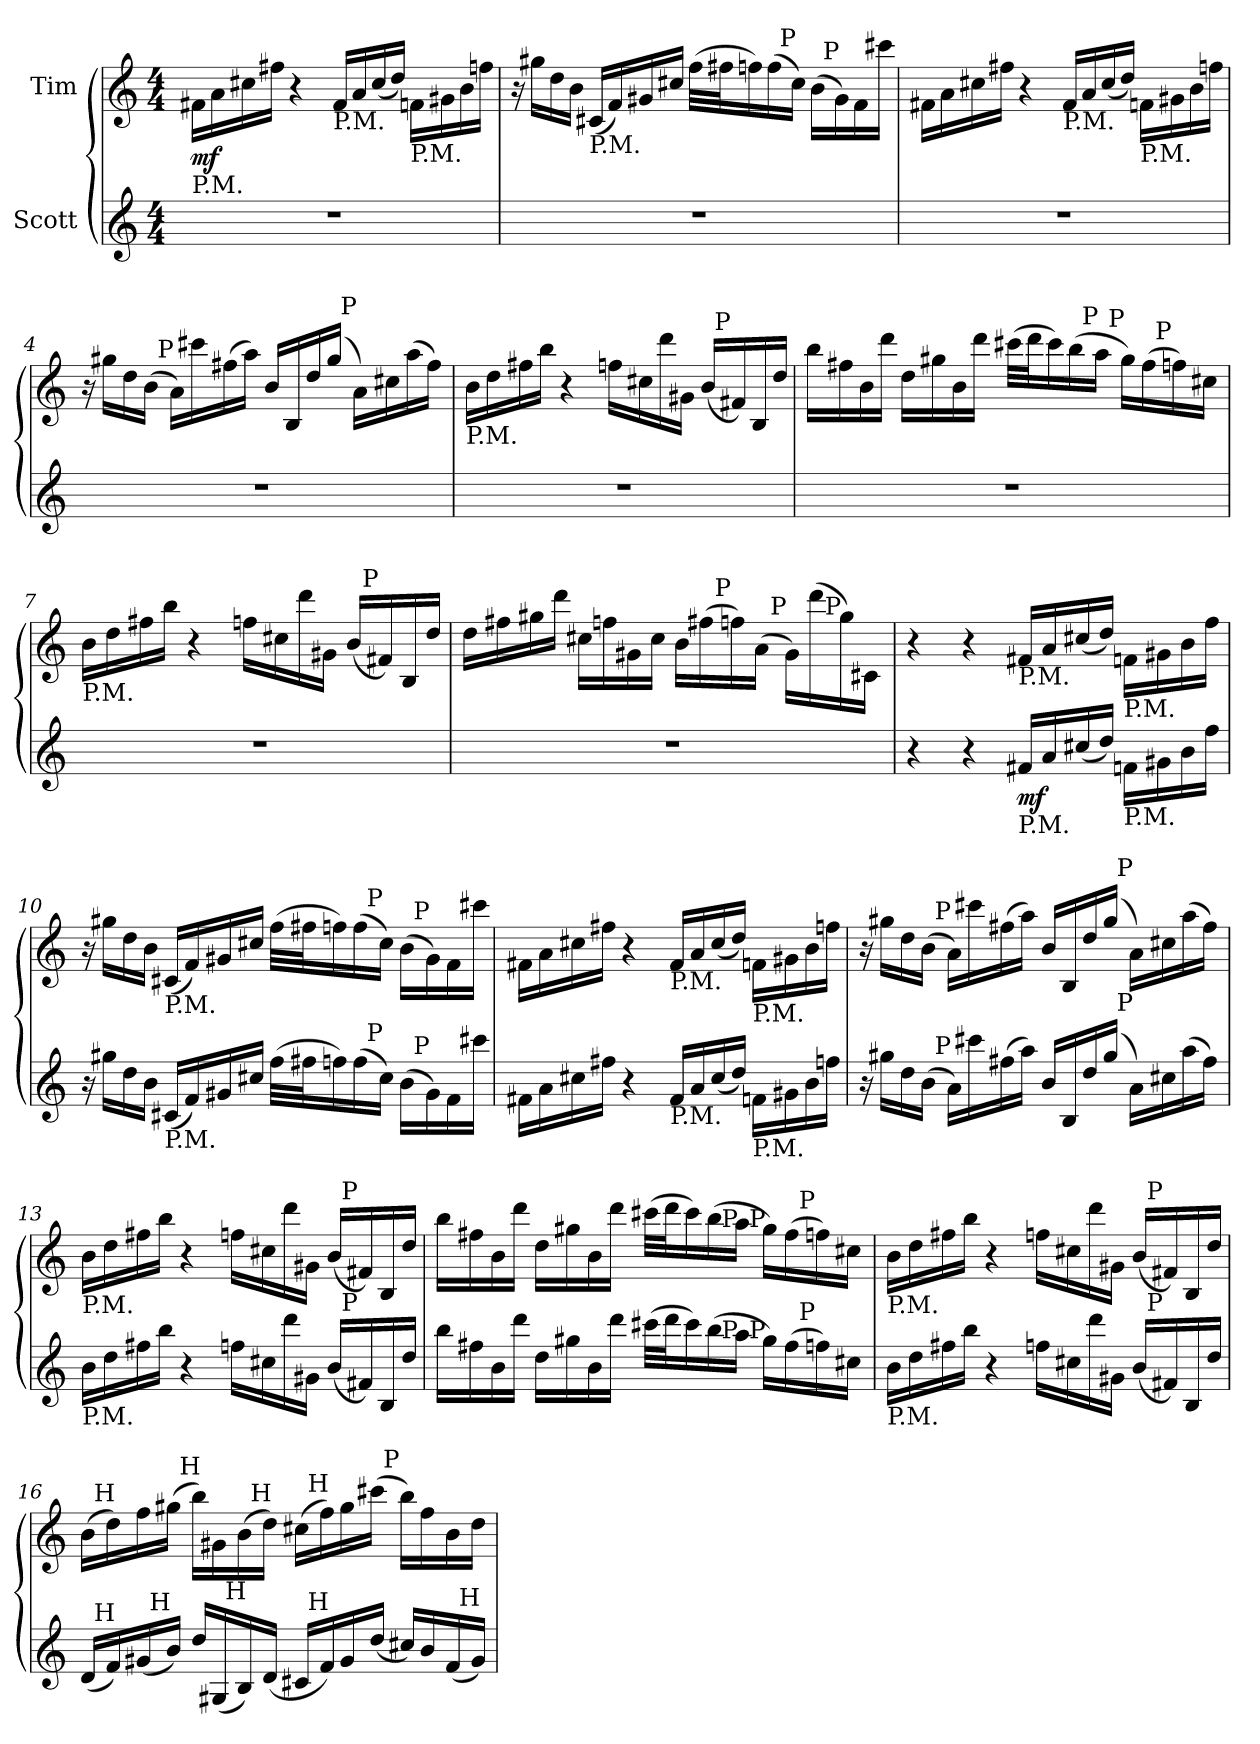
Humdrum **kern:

**kern	**dynam	**kern	**dynam
*part2	*part2	*part1	*part1
*staff2	*staff2	*staff1	*staff1
*I"Scott	*	*I"Tim	*
*clefG2	*	*clefG2	*
*ITrd7c12	*	*ITrd7c12	*
*k[]	*	*k[]	*
*C:	*	*C:	*
*M4/4	*	*M4/4	*
*MM136	*	*MM136	*
=1	=1	=1	=1
!	!	!LO:TX:b:t=P.M.	!
!	!	!	!LO:DY:b
1r	.	16F#X\LL	mf
.	.	16A\	.
.	.	16c#X\	.
.	.	16f#X\JJ	.
.	.	4r	.
!	!	!LO:TX:b:t=P.M.	!
.	.	16F#/LL	.
.	.	16A/	.
.	.	(16c#/	.
.	.	16d/JJ)	.
!	!	!LO:TX:b:t=P.M.	!
.	.	16Fn\LL	.
.	.	16G#X\	.
.	.	16B\	.
.	.	16fn\JJ	.
=2	=2	=2	=2
*	*	*^	*
*	*	*	*^	*
1r	.	16r	2ryy	2ryy	.
.	.	16g#X\LL	.	.	.
.	.	16d\	.	.	.
.	.	16B\JJ	.	.	.
!	!	!LO:TX:b:t=P.M.	!	!	!
.	.	(16C#X/LL	.	.	.
.	.	16F/)	.	.	.
.	.	16G#X/	.	.	.
.	.	16c#X/JJ	.	.	.
.	.	(32f\LLL	8ryy	4ryy	.
.	.	32f#X\J	.	.	.
.	.	16fn\)	.	.	.
.	.	(16f\	32ryy	.	.
!	!	!	!LO:TX:a:t=P	!	!
.	.	.	4ryy	.	.
.	.	16c#\JJ)	.	.	.
.	.	(16B\LL	.	32ryy	.
!	!	!	!	!LO:TX:a:t=P	!
.	.	.	.	8..ryy	.
.	.	16G#\)	.	.	.
.	.	16F\	.	.	.
.	.	.	16.ryy	.	.
.	.	16cc#X\JJ	.	.	.
!!LO:LB:g=z
=3	=3	=3	=3	=3	=3
!	!	!LO:TX:b:t=P.M.	!	!	!
*	*	*v	*v	*v	*
1r	.	16F#X\LL	.
.	.	16A\	.
.	.	16c#X\	.
.	.	16f#X\JJ	.
.	.	4r	.
!	!	!LO:TX:b:t=P.M.	!
.	.	16F#/LL	.
.	.	16A/	.
.	.	(16c#/	.
.	.	16d/JJ)	.
!	!	!LO:TX:b:t=P.M.	!
.	.	16Fn\LL	.
.	.	16G#X\	.
.	.	16B\	.
.	.	16fn\JJ	.
=4	=4	=4	=4
*	*	*^	*
1r	.	16r	8..ryy	.
.	.	16g#X\LL	.	.
.	.	16d\	.	.
.	.	(16B\JJ	.	.
!	!	!	!LO:TX:a:t=P	!
.	.	.	2ryy	.
.	.	16A\LL)	.	.
.	.	16cc#X\	.	.
.	.	(16f#X\	.	.
.	.	16a\JJ)	.	.
.	.	16B/LL	.	.
.	.	16BB/	.	.
.	.	16d/	.	.
.	.	(16g#/JJ	.	.
!	!	!	!LO:TX:a:t=P	!
.	.	.	4ryy	.
.	.	16A\LL)	.	.
.	.	16c#X\	.	.
.	.	(16a\	.	.
.	.	16f#\JJ)	.	.
.	.	.	32ryy	.
!!LO:LB:g=z	!!
=5	=5	=5	=5	=5
!	!	!LO:TX:b:t=P.M.	!	!
1r	.	16B\LL	2ryy	.
.	.	16d\	.	.
.	.	16f#X\	.	.
.	.	16b\JJ	.	.
.	.	4r	.	.
.	.	16fn\LL	4ryy	.
.	.	16c#X\	.	.
.	.	16dd\	.	.
.	.	16G#X\JJ	.	.
.	.	(16B/LL	32ryy	.
!	!	!	!LO:TX:a:t=P	!
.	.	.	8..ryy	.
.	.	16F#X/)	.	.
.	.	16BB/	.	.
.	.	16d/JJ	.	.
=6	=6	=6	=6	=6
*	*	*^	*^	*
1r	.	16b\LL	2ryy	2ryy	2ryy	.
.	.	16f#X\	.	.	.	.
.	.	16B\	.	.	.	.
.	.	16dd\JJ	.	.	.	.
.	.	16d\LL	.	.	.	.
.	.	16g#X\	.	.	.	.
.	.	16B\	.	.	.	.
.	.	16dd\JJ	.	.	.	.
.	.	(32cc#X\LLL	8ryy	8..ryy	4ryy	.
.	.	32dd\J	.	.	.	.
.	.	16cc#\)	.	.	.	.
.	.	(16b\	32ryy	.	.	.
!	!	!	!LO:TX:a:t=P	!	!	!
.	.	.	4ryy	.	.	.
.	.	16a\JJ	.	.	.	.
!	!	!	!	!LO:TX:a:t=P	!	!
.	.	.	.	4ryy	.	.
.	.	16g#\LL)	.	.	16.ryy	.
.	.	(16f#\	.	.	.	.
!	!	!	!	!	!LO:TX:a:t=P	!
.	.	.	.	.	8ryy	.
.	.	16fn\)	.	.	.	.
.	.	.	16.ryy	.	.	.
.	.	16c#X\JJ	.	.	.	.
.	.	.	.	32ryy	32ryy	.
!!LO:LB:g=z
=7	=7	=7	=7	=7	=7	=7
!	!	!LO:TX:b:t=P.M.	!	!	!	!
*	*	*	*v	*v	*v	*
1r	.	16B\LL	2ryy	.
.	.	16d\	.	.
.	.	16f#X\	.	.
.	.	16b\JJ	.	.
.	.	4r	.	.
.	.	16fn\LL	4ryy	.
.	.	16c#X\	.	.
.	.	16dd\	.	.
.	.	16G#X\JJ	.	.
.	.	(16B/LL	32ryy	.
!	!	!	!LO:TX:a:t=P	!
.	.	.	8..ryy	.
.	.	16F#X/)	.	.
.	.	16BB/	.	.
.	.	16d/JJ	.	.
=8	=8	=8	=8	=8
*	*	*	*^	*
1r	.	16d\LL	2ryy	2ryy	.
.	.	16f#X\	.	.	.
.	.	16g#X\	.	.	.
.	.	16dd\JJ	.	.	.
.	.	16c#X\LL	.	.	.
.	.	16fn\	.	.	.
.	.	16G#X\	.	.	.
.	.	16c#\JJ	.	.	.
.	.	16B\LL	16.ryy	8..ryy	.
.	.	(16f#X\	.	.	.
!	!	!	!LO:TX:a:t=P	!	!
.	.	.	4ryy	.	.
.	.	16fn\)	.	.	.
.	.	(16A\JJ	.	.	.
!	!	!	!	!LO:TX:a:t=P	!
.	.	.	.	4ryy	.
.	.	16G#\LL)	.	.	.
.	.	(16dd\	.	.	.
!	!	!	!LO:TX:a:t=P	!	!
.	.	.	8ryy	.	.
.	.	16g#\)	.	.	.
.	.	16C#X\JJ	.	.	.
.	.	.	32ryy	32ryy	.
*	*	*v	*v	*v	*
!!LO:LB:g=z
=9	=9	=9	=9
4r	.	4r	.
4r	.	4r	.
!	!	!LO:TX:b:t=P.M.	!
!LO:TX:b:t=P.M.	!	!	!
!	!LO:DY:b	!	!
16F#X/LL	mf	16F#X/LL	.
16A/	.	16A/	.
(16c#X/	.	(16c#X/	.
16d/JJ)	.	16d/JJ)	.
!	!	!LO:TX:b:t=P.M.	!
!LO:TX:b:t=P.M.	!	!	!
16Fn\LL	.	16Fn\LL	.
16G#X\	.	16G#X\	.
16B\	.	16B\	.
16f\JJ	.	16f\JJ	.
=10	=10	=10	=10
*^	*	*^	*
*	*^	*	*	*^	*
16r	2ryy	2ryy	.	16r	2ryy	2ryy	.
16g#X\LL	.	.	.	16g#X\LL	.	.	.
16d\	.	.	.	16d\	.	.	.
16B\JJ	.	.	.	16B\JJ	.	.	.
!	!	!	!	!LO:TX:b:t=P.M.	!	!	!
!LO:TX:b:t=P.M.	!	!	!	!	!	!	!
(16C#X/LL	.	.	.	(16C#X/LL	.	.	.
16F/)	.	.	.	16F/)	.	.	.
16G#X/	.	.	.	16G#X/	.	.	.
16c#X/JJ	.	.	.	16c#X/JJ	.	.	.
(32f\LLL	8ryy	4ryy	.	(32f\LLL	8ryy	4ryy	.
32f#X\J	.	.	.	32f#X\J	.	.	.
16fn\)	.	.	.	16fn\)	.	.	.
(16f\	32ryy	.	.	(16f\	32ryy	.	.
!	!	!	!	!	!LO:TX:a:t=P	!	!
!	!LO:TX:a:t=P	!	!	!	!	!	!
.	4ryy	.	.	.	4ryy	.	.
16c#\JJ)	.	.	.	16c#\JJ)	.	.	.
(16B\LL	.	32ryy	.	(16B\LL	.	32ryy	.
!	!	!	!	!	!	!LO:TX:a:t=P	!
!	!	!LO:TX:a:t=P	!	!	!	!	!
.	.	8..ryy	.	.	.	8..ryy	.
16G#\)	.	.	.	16G#\)	.	.	.
16F\	.	.	.	16F\	.	.	.
.	16.ryy	.	.	.	16.ryy	.	.
16cc#X\JJ	.	.	.	16cc#X\JJ	.	.	.
!!LO:PB:g=z
=11	=11	=11	=11	=11	=11	=11	=11
!	!	!	!	!LO:TX:b:t=P.M.	!	!	!
!LO:TX:b:t=P.M.	!	!	!	!	!	!	!
*v	*v	*v	*	*	*	*	*
*	*	*v	*v	*v	*
16F#X\LL	.	16F#X\LL	.
16A\	.	16A\	.
16c#X\	.	16c#X\	.
16f#X\JJ	.	16f#X\JJ	.
4r	.	4r	.
!	!	!LO:TX:b:t=P.M.	!
!LO:TX:b:t=P.M.	!	!	!
16F#/LL	.	16F#/LL	.
16A/	.	16A/	.
(16c#/	.	(16c#/	.
16d/JJ)	.	16d/JJ)	.
!	!	!LO:TX:b:t=P.M.	!
!LO:TX:b:t=P.M.	!	!	!
16Fn\LL	.	16Fn\LL	.
16G#X\	.	16G#X\	.
16B\	.	16B\	.
16fn\JJ	.	16fn\JJ	.
=12	=12	=12	=12
*^	*	*^	*
16r	8..ryy	.	16r	8..ryy	.
16g#X\LL	.	.	16g#X\LL	.	.
16d\	.	.	16d\	.	.
(16B\JJ	.	.	(16B\JJ	.	.
!	!	!	!	!LO:TX:a:t=P	!
!	!LO:TX:a:t=P	!	!	!	!
.	2ryy	.	.	2ryy	.
16A\LL)	.	.	16A\LL)	.	.
16cc#X\	.	.	16cc#X\	.	.
(16f#X\	.	.	(16f#X\	.	.
16a\JJ)	.	.	16a\JJ)	.	.
16B/LL	.	.	16B/LL	.	.
16BB/	.	.	16BB/	.	.
16d/	.	.	16d/	.	.
(16g#/JJ	.	.	(16g#/JJ	.	.
!	!	!	!	!LO:TX:a:t=P	!
!	!LO:TX:a:t=P	!	!	!	!
.	4ryy	.	.	4ryy	.
16A\LL)	.	.	16A\LL)	.	.
16c#X\	.	.	16c#X\	.	.
(16a\	.	.	(16a\	.	.
16f#\JJ)	.	.	16f#\JJ)	.	.
.	32ryy	.	.	32ryy	.
!!LO:LB:g=z	!!
=13	=13	=13	=13	=13	=13
!	!	!	!LO:TX:b:t=P.M.	!	!
!LO:TX:b:t=P.M.	!	!	!	!	!
16B\LL	2ryy	.	16B\LL	2ryy	.
16d\	.	.	16d\	.	.
16f#X\	.	.	16f#X\	.	.
16b\JJ	.	.	16b\JJ	.	.
4r	.	.	4r	.	.
16fn\LL	4ryy	.	16fn\LL	4ryy	.
16c#X\	.	.	16c#X\	.	.
16dd\	.	.	16dd\	.	.
16G#X\JJ	.	.	16G#X\JJ	.	.
(16B/LL	32ryy	.	(16B/LL	32ryy	.
!	!	!	!	!LO:TX:a:t=P	!
!	!LO:TX:a:t=P	!	!	!	!
.	8..ryy	.	.	8..ryy	.
16F#X/)	.	.	16F#X/)	.	.
16BB/	.	.	16BB/	.	.
16d/JJ	.	.	16d/JJ	.	.
=14	=14	=14	=14	=14	=14
*^	*^	*	*^	*^	*
16b\LL	2ryy	2ryy	2ryy	.	16b\LL	2ryy	2ryy	2ryy	.
16f#X\	.	.	.	.	16f#X\	.	.	.	.
16B\	.	.	.	.	16B\	.	.	.	.
16dd\JJ	.	.	.	.	16dd\JJ	.	.	.	.
16d\LL	.	.	.	.	16d\LL	.	.	.	.
16g#X\	.	.	.	.	16g#X\	.	.	.	.
16B\	.	.	.	.	16B\	.	.	.	.
16dd\JJ	.	.	.	.	16dd\JJ	.	.	.	.
(32cc#X\LLL	8ryy	8..ryy	4ryy	.	(32cc#X\LLL	8ryy	8..ryy	4ryy	.
32dd\J	.	.	.	.	32dd\J	.	.	.	.
16cc#\)	.	.	.	.	16cc#\)	.	.	.	.
(16b\	32ryy	.	.	.	(16b\	32ryy	.	.	.
!	!	!	!	!	!	!LO:TX:a:t=P	!	!	!
!	!LO:TX:a:t=P	!	!	!	!	!	!	!	!
.	4ryy	.	.	.	.	4ryy	.	.	.
16a\JJ	.	.	.	.	16a\JJ	.	.	.	.
!	!	!	!	!	!	!	!LO:TX:a:t=P	!	!
!	!	!LO:TX:a:t=P	!	!	!	!	!	!	!
.	.	4ryy	.	.	.	.	4ryy	.	.
16g#\LL)	.	.	16.ryy	.	16g#\LL)	.	.	16.ryy	.
(16f#\	.	.	.	.	(16f#\	.	.	.	.
!	!	!	!	!	!	!	!	!LO:TX:a:t=P	!
!	!	!	!LO:TX:a:t=P	!	!	!	!	!	!
.	.	.	8ryy	.	.	.	.	8ryy	.
16fn\)	.	.	.	.	16fn\)	.	.	.	.
.	16.ryy	.	.	.	.	16.ryy	.	.	.
16c#X\JJ	.	.	.	.	16c#X\JJ	.	.	.	.
.	.	32ryy	32ryy	.	.	.	32ryy	32ryy	.
!!LO:LB:g=z
=15	=15	=15	=15	=15	=15	=15	=15	=15	=15
!	!	!	!	!	!LO:TX:b:t=P.M.	!	!	!	!
!LO:TX:b:t=P.M.	!	!	!	!	!	!	!	!	!
*	*v	*v	*v	*	*	*	*	*	*
*	*	*	*	*v	*v	*v	*
16B\LL	2ryy	.	16B\LL	2ryy	.
16d\	.	.	16d\	.	.
16f#X\	.	.	16f#X\	.	.
16b\JJ	.	.	16b\JJ	.	.
4r	.	.	4r	.	.
16fn\LL	4ryy	.	16fn\LL	4ryy	.
16c#X\	.	.	16c#X\	.	.
16dd\	.	.	16dd\	.	.
16G#X\JJ	.	.	16G#X\JJ	.	.
(16B/LL	32ryy	.	(16B/LL	32ryy	.
!	!	!	!	!LO:TX:a:t=P	!
!	!LO:TX:a:t=P	!	!	!	!
.	8..ryy	.	.	8..ryy	.
16F#X/)	.	.	16F#X/)	.	.
16BB/	.	.	16BB/	.	.
16d/JJ	.	.	16d/JJ	.	.
=16	=16	=16	=16	=16	=16
*^	*^	*	*^	*^	*
(16D/LL	32ryy	8ryy	4ryy	.	(16B\LL	32ryy	8..ryy	4ryy	.
!	!	!	!	!	!	!LO:TX:a:t=H	!	!	!
!	!LO:TX:a:t=H	!	!	!	!	!	!	!	!
.	2ryy	.	.	.	.	2ryy	.	.	.
16F/)	.	.	.	.	16d\)	.	.	.	.
(16G#X/	.	32ryy	.	.	16f\	.	.	.	.
!	!	!LO:TX:a:t=H	!	!	!	!	!	!	!
.	.	2ryy	.	.	.	.	.	.	.
16B/JJ)	.	.	.	.	(16g#X\JJ	.	.	.	.
!	!	!	!	!	!	!	!LO:TX:a:t=H	!	!
.	.	.	.	.	.	.	2ryy	.	.
16d/LL	.	.	16.ryy	.	16b\LL)	.	.	8ryy	.
(16GG#X/	.	.	.	.	16G#X\	.	.	.	.
!	!	!	!LO:TX:a:t=H	!	!	!	!	!	!
.	.	.	2ryy	.	.	.	.	.	.
16BB/)	.	.	.	.	(16B\	.	.	32ryy	.
!	!	!	!	!	!	!	!	!LO:TX:a:t=H	!
.	.	.	.	.	.	.	.	2ryy	.
(16D/JJ	.	.	.	.	16d\JJ)	.	.	.	.
16C#X/LL	.	.	.	.	(16c#X\LL	.	.	.	.
!	!	!	!	!	!	!LO:TX:a:t=H	!	!	!
!	!LO:TX:a:t=H	!	!	!	!	!	!	!	!
.	4...ryy	.	.	.	.	4...ryy	.	.	.
16F/)	.	.	.	.	16f\)	.	.	.	.
16G#/	.	.	.	.	16g#\	.	.	.	.
.	.	4ryy	.	.	.	.	.	.	.
(16d/JJ	.	.	.	.	(16cc#X\JJ	.	.	.	.
!	!	!	!	!	!	!	!LO:TX:a:t=P	!	!
.	.	.	.	.	.	.	4ryy	.	.
16c#X/LL)	.	.	.	.	16b\LL)	.	.	.	.
16B/	.	.	.	.	16f\	.	.	.	.
.	.	.	8ryy	.	.	.	.	.	.
(16F/	.	.	.	.	16B\	.	.	.	.
!	!	!LO:TX:a:t=H	!	!	!	!	!	!	!
.	.	16.ryy	.	.	.	.	.	16.ryy	.
16G#/JJ)	.	.	.	.	16d\JJ	.	.	.	.
.	.	.	32ryy	.	.	.	32ryy	.	.
*v	*v	*v	*v	*	*	*	*	*	*
*	*	*v	*v	*v	*v	*
=	=	=	=
*-	*-	*-	*-
